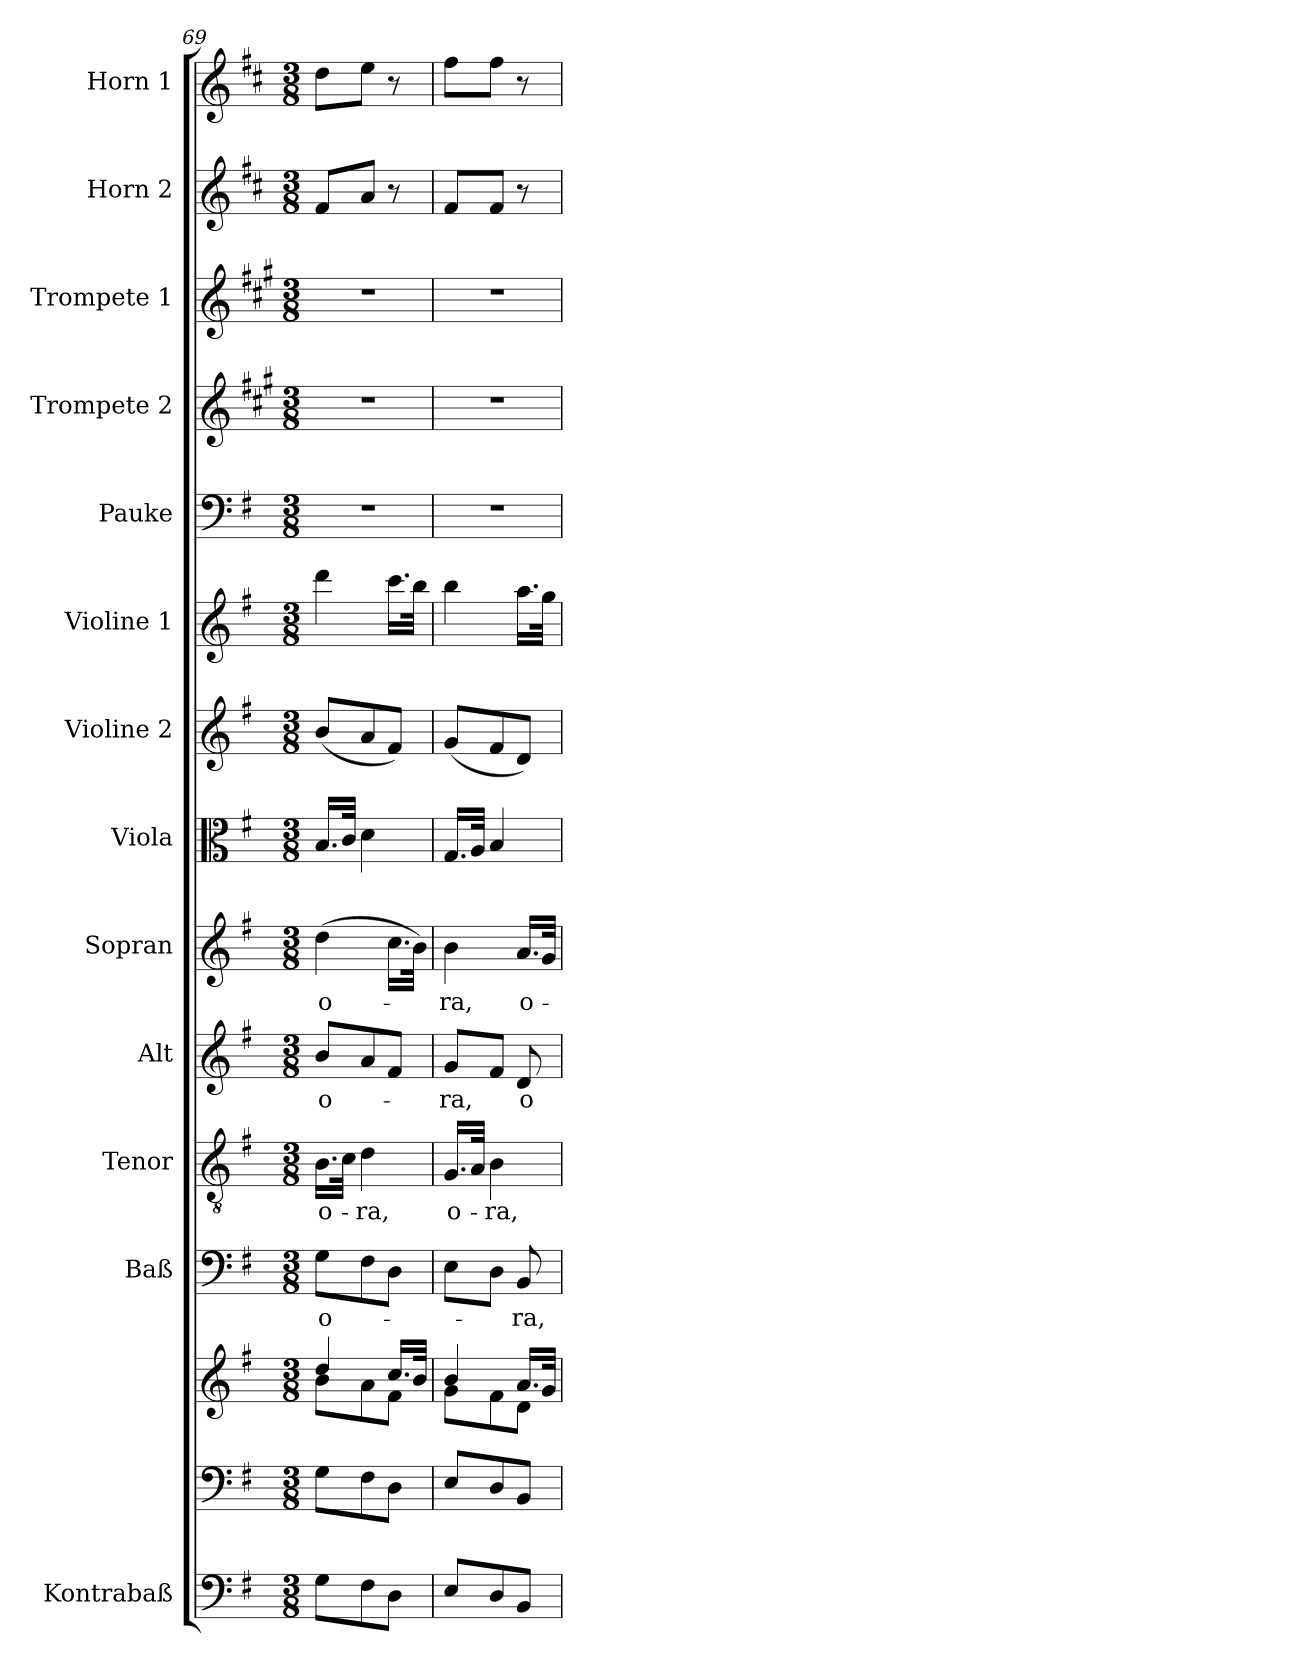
**kern	**kern	**kern	**kern	**text	**kern	**text	**kern	**text	**kern	**text	**kern	**kern	**kern	**kern	**kern	**kern	**kern	**kern
*part14	*part13	*part13	*part12	*part12	*part11	*part11	*part10	*part10	*part9	*part9	*part8	*part7	*part6	*part5	*part4	*part3	*part2	*part1
*staff15	*staff14	*staff13	*staff12	*staff12	*staff11	*staff11	*staff10	*staff10	*staff9	*staff9	*staff8	*staff7	*staff6	*staff5	*staff4	*staff3	*staff2	*staff1
*I"Kontrabaß	*	*	*I"Baß	*	*I"Tenor	*	*I"Alt	*	*I"Sopran	*	*I"Viola	*I"Violine 2	*I"Violine 1	*I"Pauke	*I"Trompete 2	*I"Trompete 1	*I"Horn 2	*I"Horn 1
*I'Kb.	*	*	*	*	*	*	*	*	*	*	*I'Vla.	*I'Vl. 2	*I'Vl. 1	*	*I'Tr. 2	*I'Tr. 1	*I'Hr. 2	*I'Hr. 1
!!LO:PB:g=z
*clefF4	*clefF4	*clefG2	*clefF4	*	*clefGv2	*	*clefG2	*	*clefG2	*	*clefC3	*clefG2	*clefG2	*clefF4	*clefG2	*clefG2	*clefG2	*clefG2
*ITrd7c12	*	*	*	*	*	*	*	*	*	*	*	*	*	*	*ITrd1c2	*ITrd1c2	*ITrd4c7	*ITrd4c7
*k[f#]	*k[f#]	*k[f#]	*k[f#]	*	*k[f#]	*	*k[f#]	*	*k[f#]	*	*k[f#]	*k[f#]	*k[f#]	*k[f#]	*k[f#]	*k[f#]	*k[f#]	*k[f#]
*G:	*G:	*G:	*G:	*	*G:	*	*G:	*	*G:	*	*G:	*G:	*G:	*G:	*G:	*G:	*G:	*G:
*M3/8	*M3/8	*M3/8	*M3/8	*	*M3/8	*	*M3/8	*	*M3/8	*	*M3/8	*M3/8	*M3/8	*M3/8	*M3/8	*M3/8	*M3/8	*M3/8
=69	=69	=69	=69	=69	=69	=69	=69	=69	=69	=69	=69	=69	=69	=69	=69	=69	=69	=69
*	*	*^	*	*	*	*	*	*	*	*	*	*	*	*	*	*	*	*
!	!	!	!	!	!LO:LY:b	!	!LO:LY:b	!	!LO:LY:b	!	!LO:LY:b	!	!	!	!	!	!	!	!
8GG\L	8G\L	4dd/	8b\L	8G\L	o-	16.B\LL	o-	8b/L	o-	(>4dd\	o-	16.B/LL	(<8b/L	4ddd\	4.r	4.r	4.r	8B/L	8g\L
.	.	.	.	.	.	32c\JJk	.	.	.	.	.	32c/JJk	.	.	.	.	.	.	.
!	!	!	!	!	!	!	!LO:LY:b	!	!	!	!	!	!	!	!	!	!	!	!
8FF#\	8F#\	.	8a\	8F#\	.	4d\	-ra,	8a/	.	.	.	4d\	8a/	.	.	.	.	8d/J	8a\J
8DD\J	8D\J	16.cc/LL	8f#\J	8D\J	.	.	.	8f#/J	.	16.cc\LL	.	.	8f#/J)	16.ccc\LL	.	.	.	8r	8r
.	.	32b/JJk	.	.	.	.	.	.	.	32b\JJk)	.	.	.	32bb\JJk	.	.	.	.	.
=70	=70	=70	=70	=70	=70	=70	=70	=70	=70	=70	=70	=70	=70	=70	=70	=70	=70	=70	=70
!	!	!	!	!	!	!	!LO:LY:b	!	!LO:LY:b	!	!LO:LY:b	!	!	!	!	!	!	!	!
8EE/L	8E/L	4b/	8g\L	8E\L	.	16.G/LL	o-	8g/L	-ra,	4b\	-ra,	16.G/LL	(<8g/L	4bb\	4.r	4.r	4.r	8B/L	8b\L
.	.	.	.	.	.	32A/JJk	.	.	.	.	.	32A/JJk	.	.	.	.	.	.	.
!	!	!	!	!	!	!	!LO:LY:b	!	!	!	!	!	!	!	!	!	!	!	!
8DD/	8D/	.	8f#\	8D\J	.	4B\	-ra,	8f#/J	.	.	.	4B/	8f#/	.	.	.	.	8B/J	8b\J
!	!	!	!	!	!LO:LY:b	!	!	!	!LO:LY:b	!	!LO:LY:b	!	!	!	!	!	!	!	!
8BBB/J	8BB/J	16.a/LL	8d\J	8BB/	-ra,	.	.	8d/	o-	16.a/LL	o-	.	8d/J)	16.aa\LL	.	.	.	8r	8r
.	.	32g/JJk	.	.	.	.	.	.	.	32g/JJk	.	.	.	32gg\JJk	.	.	.	.	.
*	*	*v	*v	*	*	*	*	*	*	*	*	*	*	*	*	*	*	*	*
=	=	=	=	=	=	=	=	=	=	=	=	=	=	=	=	=	=	=
*-	*-	*-	*-	*-	*-	*-	*-	*-	*-	*-	*-	*-	*-	*-	*-	*-	*-	*-
